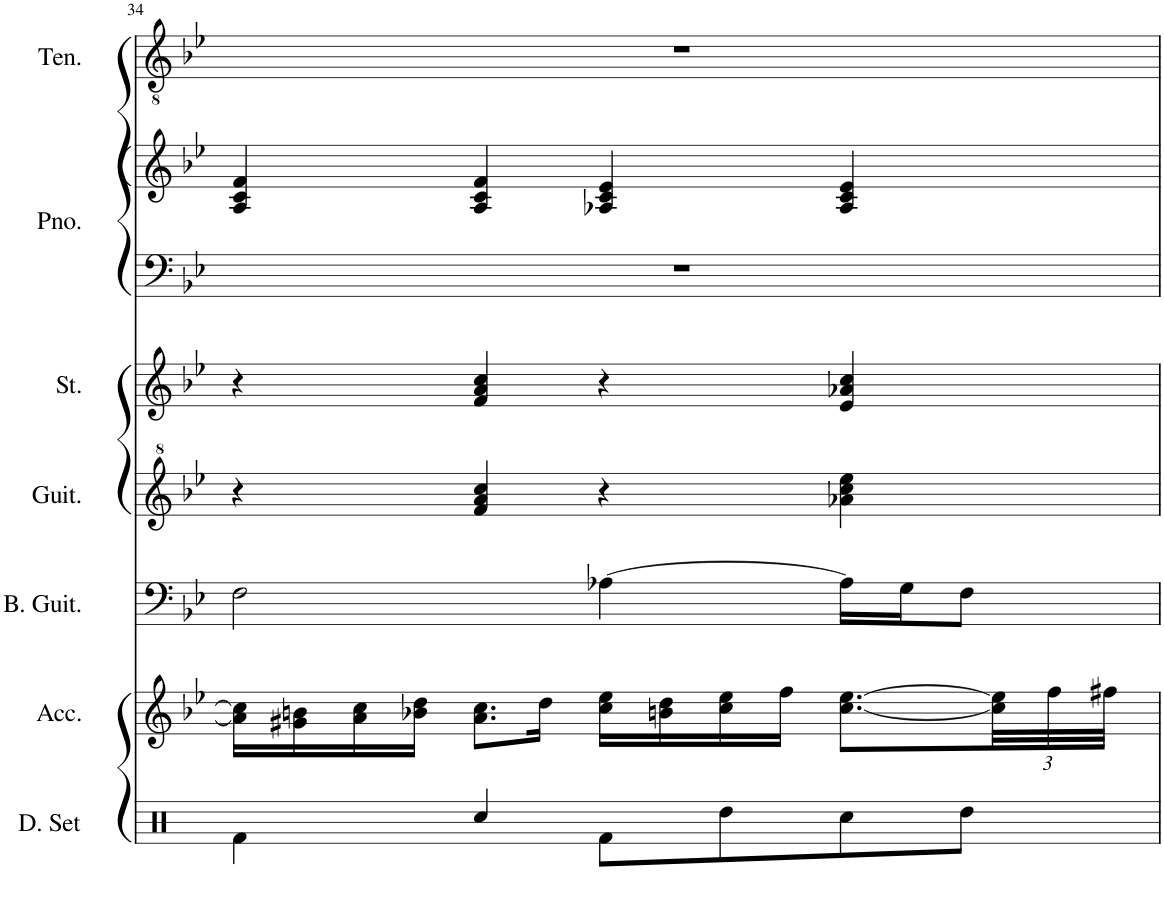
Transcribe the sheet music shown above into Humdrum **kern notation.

**kern	**kern	**kern	**kern	**kern	**kern	**kern
*part6	*part5	*part4	*part3	*part2	*part2	*part1
*staff7	*staff6	*staff5	*staff4	*staff3	*staff2	*staff1
*I"Accordion	*I"Bass Guitar	*I"Guitar	*I"Strings	*I"Piano	*	*I"Tenor
*I'Acc.	*I'B. Guit.	*I'Guit.	*I'St.	*I'Pno.	*	*I'Ten.
!!LO:PB:g=z
*clefG2	*clefF4	*clefG^2	*clefG2	*clefF4	*clefG2	*clefGv2
*	*Trd7c12	*Trd7c12	*	*	*	*
*k[b-e-]	*k[b-e-]	*k[b-e-]	*k[b-e-]	*k[b-e-]	*k[b-e-]	*k[b-e-]
*M4/4	*M4/4	*M4/4	*M4/4	*M4/4	*M4/4	*M4/4
=34	=34	=34	=34	=34	=34	=34
16a\] 16cc\]LL	2F\	4r	4r	1r	4A/ 4c/ 4f/	1r
16g#X\ 16bn\	.	.	.	.	.	.
16a\ 16cc\	.	.	.	.	.	.
16b-X\ 16dd\JJ	.	.	.	.	.	.
8.a\ 8.cc\L	.	4ff/ 4aa/ 4ccc/	4f/ 4a/ 4cc/	.	4A/ 4c/ 4f/	.
16dd\Jk	.	.	.	.	.	.
16cc\ 16ee-\LL	[4A-X\	4r	4r	.	4A-X/ 4c/ 4e-/	.
16bn\ 16dd\	.	.	.	.	.	.
16cc\ 16ee-\	.	.	.	.	.	.
16ff\JJ	.	.	.	.	.	.
[8.cc\ [8.ee-\L	16A-\LL]	4aa-X\ 4ccc\ 4eee-\	4e-/ 4a-X/ 4cc/	.	4A-/ 4c/ 4e-/	.
.	16G\J	.	.	.	.	.
.	8F\J	.	.	.	.	.
*Xbrackettup	*	*	*	*	*	*
48cc\] 48ee-\]LL	.	.	.	.	.	.
48ff\	.	.	.	.	.	.
48ff#X\JJJ	.	.	.	.	.	.
=	=	=	=	=	=	=
*-	*-	*-	*-	*-	*-	*-
